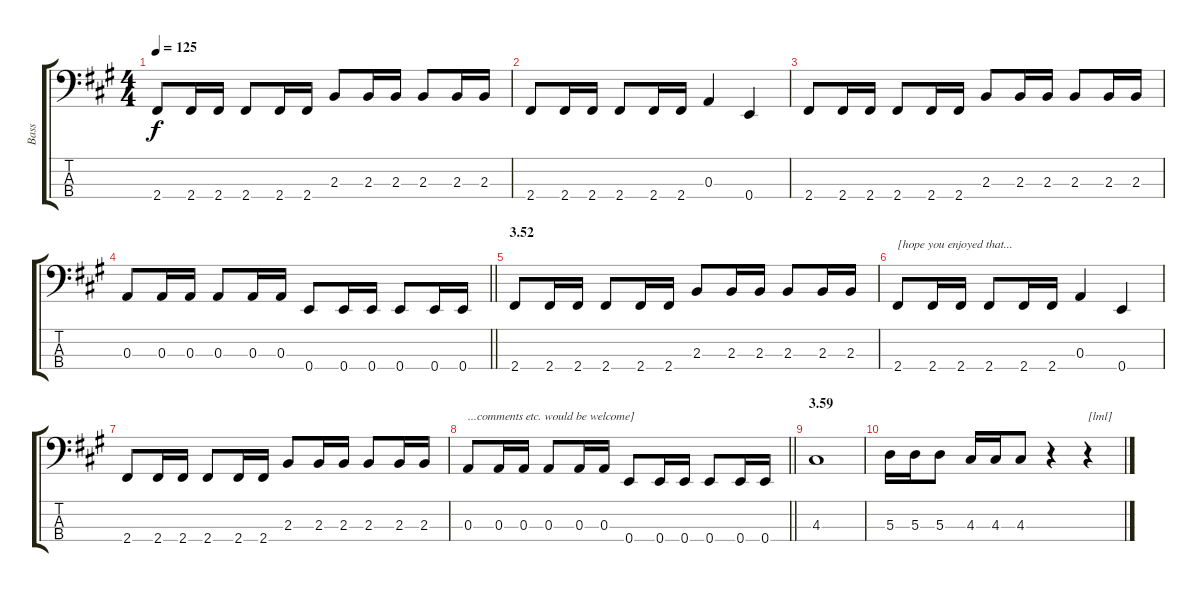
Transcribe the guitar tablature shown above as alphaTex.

\track ("Bass" "Bass") {instrument electricbassfinger}
\staff {score tabs}
\tuning (G2 D2 A1 E1) {hide}
\ts (4 4)
\tempo 125
\clef f4
\ks f#minor
2.4.8{dy f} 2.4.16 2.4.16 2.4.8 2.4.16 2.4.16 2.3.8 2.3.16 2.3.16 2.3.8 2.3.16 2.3.16 |
2.4.8 2.4.16 2.4.16 2.4.8 2.4.16 2.4.16 0.3.4 0.4.4 |
2.4.8 2.4.16 2.4.16 2.4.8 2.4.16 2.4.16 2.3.8 2.3.16 2.3.16 2.3.8 2.3.16 2.3.16 |
\barLineRight lightlight
0.3.8 0.3.16 0.3.16 0.3.8 0.3.16 0.3.16 0.4.8 0.4.16 0.4.16 0.4.8 0.4.16 0.4.16 |
\section ("" "3.52")
2.4.8 2.4.16 2.4.16 2.4.8 2.4.16 2.4.16 2.3.8 2.3.16 2.3.16 2.3.8 2.3.16 2.3.16 |
2.4.8{txt "[hope you enjoyed that..."} 2.4.16 2.4.16 2.4.8 2.4.16 2.4.16 0.3.4 0.4.4 |
2.4.8 2.4.16 2.4.16 2.4.8 2.4.16 2.4.16 2.3.8 2.3.16 2.3.16 2.3.8 2.3.16 2.3.16 |
\barLineRight lightlight
0.3.8{txt "...comments etc. would be welcome]"} 0.3.16 0.3.16 0.3.8 0.3.16 0.3.16 0.4.8 0.4.16 0.4.16 0.4.8 0.4.16 0.4.16 |
\section ("" "3.59")
4.3.1 |
5.3.16 5.3.16 5.3.8 4.3.16 4.3.16 4.3.8 r.4 r.4{txt "[lml]"}
